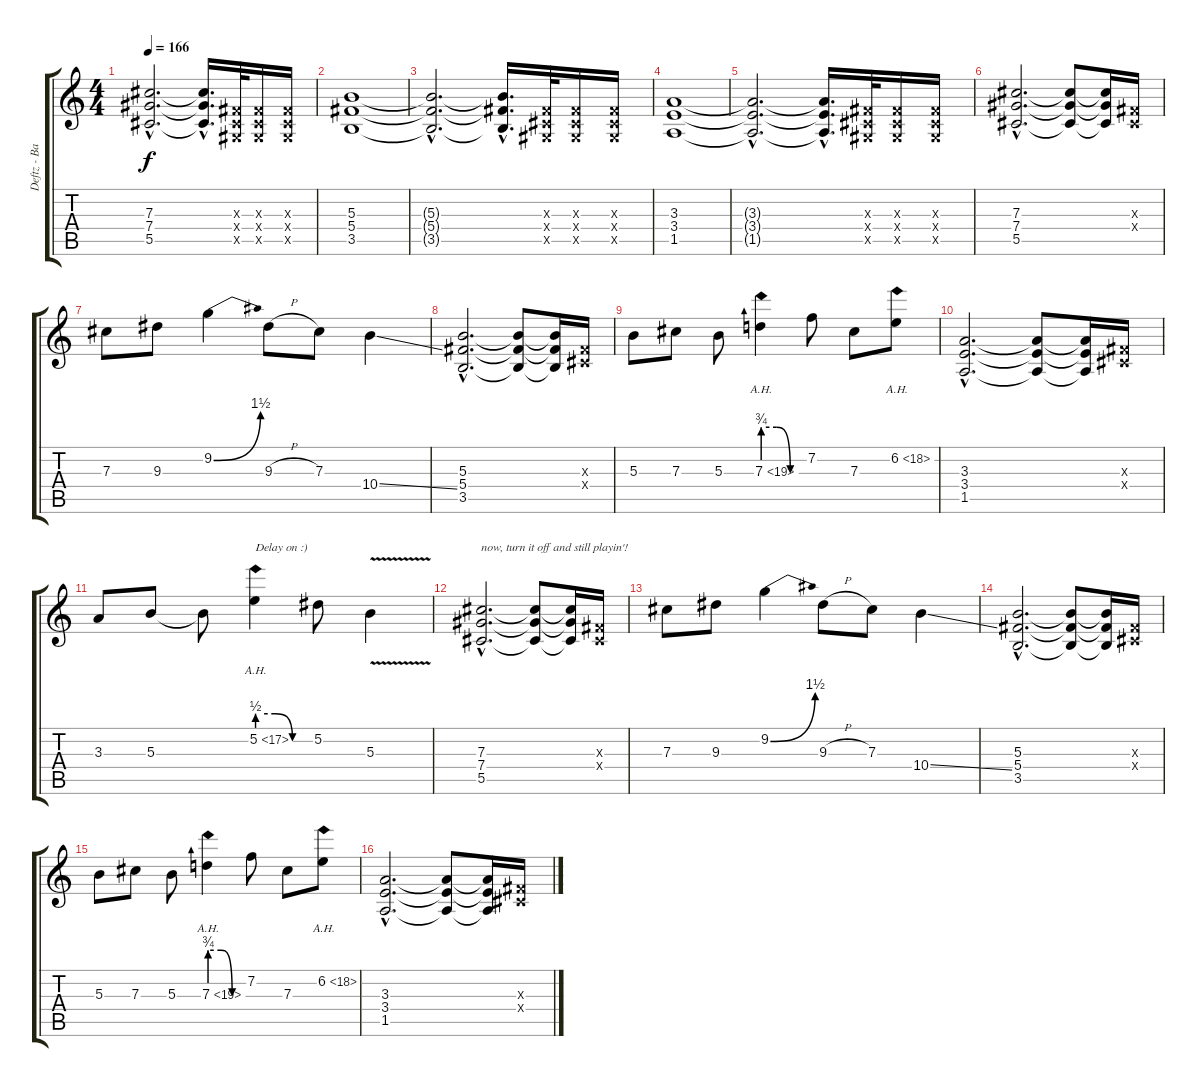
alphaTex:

\track ("Deftz - Base" "Deftz - Ba") {instrument distortionguitar}
\staff {score tabs}
\tuning (Eb4 Bb3 Gb3 Db3 Ab2 Eb2) {hide}
\ts (4 4)
\tempo 166
\clef g2
\ks c
(7.3{hac t} 7.4{hac t} 5.5{hac t}).2{d dy f} (7.3{hac t} 7.4{hac t} 5.5{hac t}).16{d} (0.3{x} 0.4{x} 0.5{x}).32 (0.3{x} 0.4{x} 0.5{x}).16 (0.3{x} 0.4{x} 0.5{x}).16 |
(5.3 5.4 3.5).1 |
(5.3{hac t} 5.4{hac t} 3.5{hac t}).2{d} (5.3{hac t} 5.4{hac t} 3.5{hac t}).16{d} (0.3{x} 0.4{x} 0.5{x}).32 (0.3{x} 0.4{x} 0.5{x}).16 (0.3{x} 0.4{x} 0.5{x}).16 |
(3.3 3.4 1.5).1 |
(3.3{hac t} 3.4{hac t} 1.5{hac t}).2{d} (3.3{hac t} 3.4{hac t} 1.5{hac t}).16{d} (0.3{x} 0.4{x} 0.5{x}).32 (0.3{x} 0.4{x} 0.5{x}).16 (0.3{x} 0.4{x} 0.5{x}).16 |
(7.3{hac} 7.4{hac} 5.5{hac}).2{d} (7.3{t} 7.4{t} 5.5{t}).8 (7.3{t} 7.4{t} 5.5{t}).16 (0.3{x} 0.4{x}).16 |
7.3.8 9.3.8 9.2{be (bend 0 0 60 6)}.4 9.3{h}.8 7.3.8 10.4{ss}.4 |
(5.3{hac} 5.4{hac} 3.5{hac}).2{d} (5.3{t} 5.4{t} 3.5{t}).8 (5.3{t} 5.4{t} 3.5{t}).16 (0.3{x} 0.4{x}).16 |
5.3.8 7.3.8 5.3.8 7.3{be (custom 0 3 20 3 40 0 60 0) ah 12}.4 7.2.8 7.3.8 6.2{ah 12}.8 |
(3.3{hac} 3.4{hac} 1.5{hac}).2{d} (3.3{t} 3.4{t} 1.5{t}).8 (3.3{t} 3.4{t} 1.5{t}).16 (0.3{x} 0.4{x}).16 |
3.3.8 5.3.8 5.3{t}.8 5.2{be (custom 0 2 20 2 40 0 60 0) ah 12}.4{txt "Delay on :)"} 5.2.8 5.3{v}.4 |
(7.3{hac} 7.4{hac} 5.5{hac}).2{d txt "now, turn it off and still playin'!"} (7.3{t} 7.4{t} 5.5{t}).8 (7.3{t} 7.4{t} 5.5{t}).16 (0.3{x} 0.4{x}).16 |
7.3.8 9.3.8 9.2{be (bend 0 0 60 6)}.4 9.3{h}.8 7.3.8 10.4{ss}.4 |
(5.3{hac} 5.4{hac} 3.5{hac}).2{d} (5.3{t} 5.4{t} 3.5{t}).8 (5.3{t} 5.4{t} 3.5{t}).16 (0.3{x} 0.4{x}).16 |
5.3.8 7.3.8 5.3.8 7.3{be (custom 0 3 20 3 40 0 60 0) ah 12}.4 7.2.8 7.3.8 6.2{ah 12}.8 |
(3.3{hac} 3.4{hac} 1.5{hac}).2{d} (3.3{t} 3.4{t} 1.5{t}).8 (3.3{t} 3.4{t} 1.5{t}).16 (0.3{x} 0.4{x}).16
